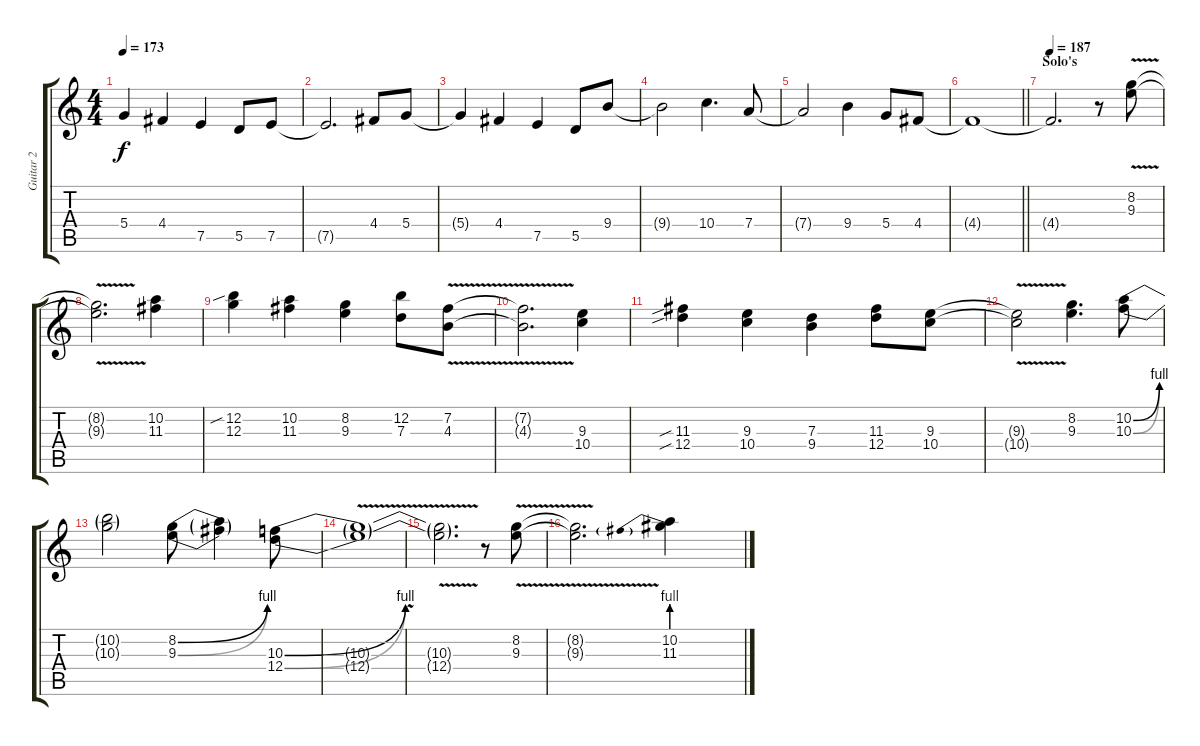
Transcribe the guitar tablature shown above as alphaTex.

\track ("Guitar 2" "Guitar 2") {instrument overdrivenguitar}
\staff {score tabs}
\tuning (E4 B3 G3 D3 A2 E2) {hide}
\ts (4 4)
\tempo 173
\clef g2
\ks c
5.4{t}.4{dy f} 4.4.4 7.5.4 5.5.8 7.5.8 |
7.5{t}.2{d} 4.4.8 5.4.8 |
5.4{t}.4 4.4.4 7.5.4 5.5.8 9.4.8 |
9.4{t}.2 10.4.4{d} 7.4.8 |
7.4{t}.2 9.4.4 5.4.8 4.4.8 |
\barLineRight lightlight
4.4{t}.1 |
\section ("" "Solo's")
\tempo 187
4.4{t}.2{d} r.8 (8.2{v} 9.3{v}).8 |
(8.2{v t} 9.3{v t}).2{d} (10.2 11.3).4 |
(12.2{sib} 12.3).4 (10.2 11.3).4 (8.2 9.3).4 (12.2 7.3).8 (7.2{v} 4.3{v}).8 |
(7.2{v t} 4.3{v t}).2{d} (9.3 10.4).4 |
(11.3{sib} 12.4{sib}).4 (9.3 10.4).4 (7.3 9.4).4 (11.3 12.4).8 (9.3 10.4).8 |
(9.3{v t} 10.4{v t}).2 (8.2 9.3).4{d} (10.2{be (bend 0 0 60 4)} 10.3{be (bend 0 0 60 4)}).8 |
(10.2{t} 10.3{t}).2 (8.2{be (bend 0 0 60 4)} 9.3{be (bend 0 0 60 4)}).8 (8.2{t} 9.3{t}).4 (10.3{be (bend 0 0 60 4)} 12.4{be (bend 0 0 60 4)}).8 |
(10.3{v t} 12.4{v t}).1 |
(10.3{v t} 12.4{v t}).2{d} r.8 (8.2{v} 9.3{v}).8 |
(8.2{v t} 9.3{v t}).2{d} (10.2 11.3{be (prebend 0 4 60 4)}).4
